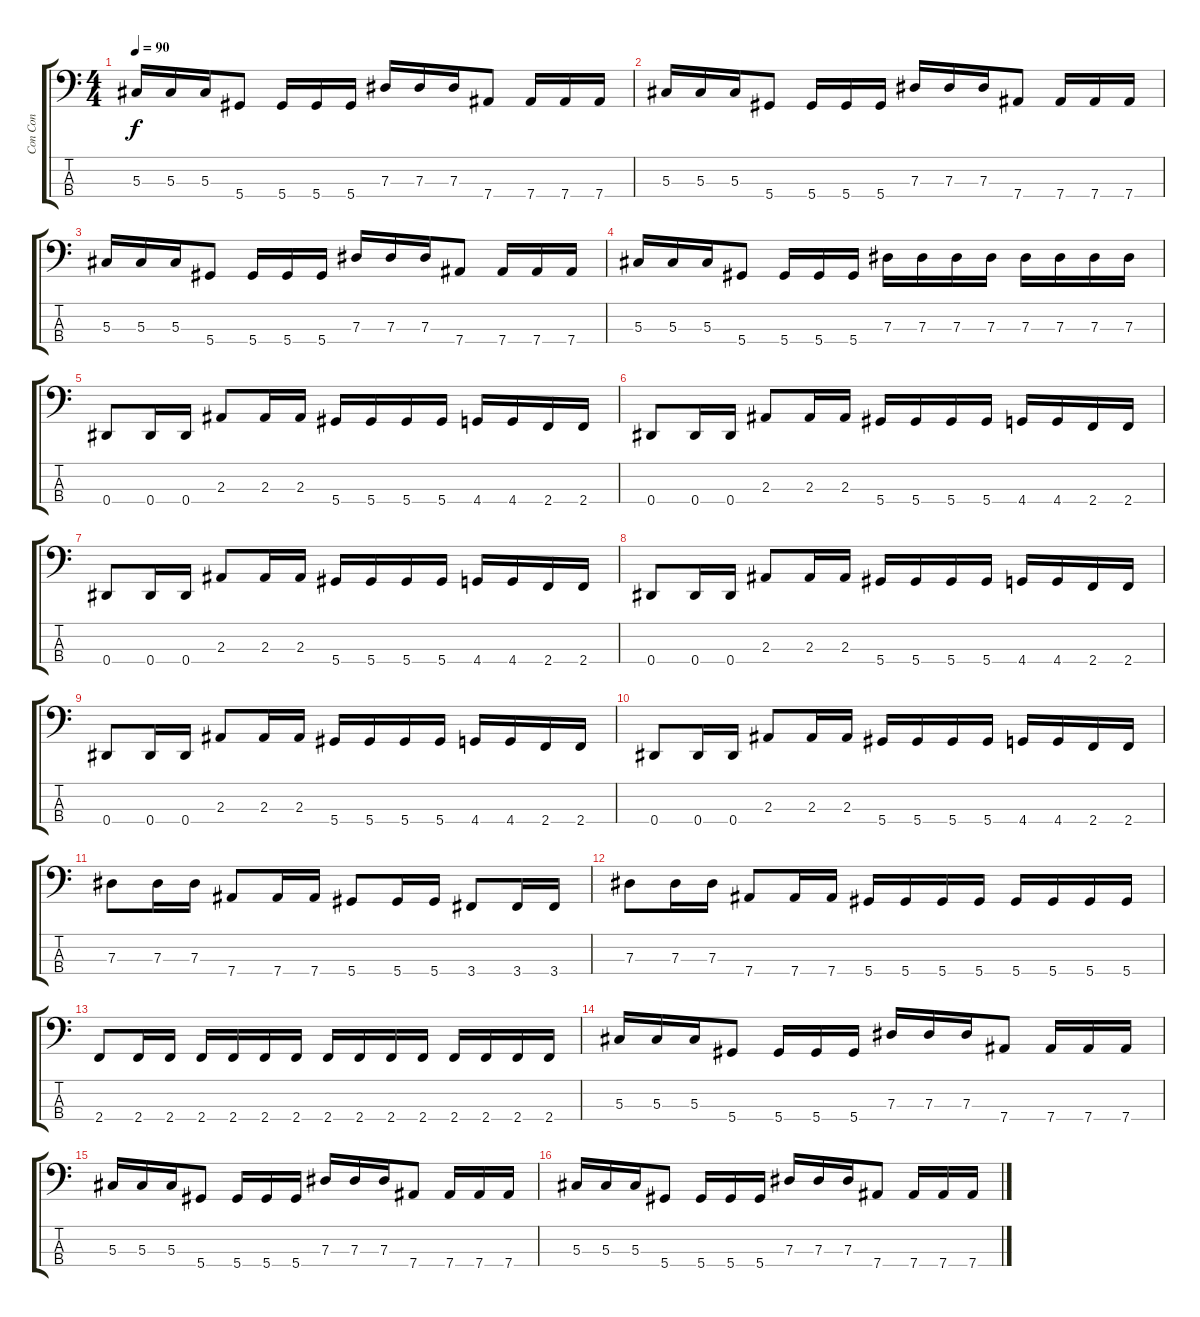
\track ("Con Con" "Con Con") {instrument electricbasspick}
\staff {score tabs}
\tuning (Gb2 Db2 Ab1 Eb1) {hide}
\ts (4 4)
\tempo 90
\clef f4
\ks c
5.3.16{dy f} 5.3.16 5.3.16 5.4.8 5.4.16 5.4.16 5.4.16 7.3.16 7.3.16 7.3.16 7.4.8 7.4.16 7.4.16 7.4.16 |
5.3.16 5.3.16 5.3.16 5.4.8 5.4.16 5.4.16 5.4.16 7.3.16 7.3.16 7.3.16 7.4.8 7.4.16 7.4.16 7.4.16 |
5.3.16 5.3.16 5.3.16 5.4.8 5.4.16 5.4.16 5.4.16 7.3.16 7.3.16 7.3.16 7.4.8 7.4.16 7.4.16 7.4.16 |
5.3.16 5.3.16 5.3.16 5.4.8 5.4.16 5.4.16 5.4.16 7.3.16 7.3.16 7.3.16 7.3.16 7.3.16 7.3.16 7.3.16 7.3.16 |
0.4.8 0.4.16 0.4.16 2.3.8 2.3.16 2.3.16 5.4.16 5.4.16 5.4.16 5.4.16 4.4.16 4.4.16 2.4.16 2.4.16 |
0.4.8 0.4.16 0.4.16 2.3.8 2.3.16 2.3.16 5.4.16 5.4.16 5.4.16 5.4.16 4.4.16 4.4.16 2.4.16 2.4.16 |
0.4.8 0.4.16 0.4.16 2.3.8 2.3.16 2.3.16 5.4.16 5.4.16 5.4.16 5.4.16 4.4.16 4.4.16 2.4.16 2.4.16 |
0.4.8 0.4.16 0.4.16 2.3.8 2.3.16 2.3.16 5.4.16 5.4.16 5.4.16 5.4.16 4.4.16 4.4.16 2.4.16 2.4.16 |
0.4.8 0.4.16 0.4.16 2.3.8 2.3.16 2.3.16 5.4.16 5.4.16 5.4.16 5.4.16 4.4.16 4.4.16 2.4.16 2.4.16 |
0.4.8 0.4.16 0.4.16 2.3.8 2.3.16 2.3.16 5.4.16 5.4.16 5.4.16 5.4.16 4.4.16 4.4.16 2.4.16 2.4.16 |
7.3.8 7.3.16 7.3.16 7.4.8 7.4.16 7.4.16 5.4.8 5.4.16 5.4.16 3.4.8 3.4.16 3.4.16 |
7.3.8 7.3.16 7.3.16 7.4.8 7.4.16 7.4.16 5.4.16 5.4.16 5.4.16 5.4.16 5.4.16 5.4.16 5.4.16 5.4.16 |
2.4.8 2.4.16 2.4.16 2.4.16 2.4.16 2.4.16 2.4.16 2.4.16 2.4.16 2.4.16 2.4.16 2.4.16 2.4.16 2.4.16 2.4.16 |
5.3.16 5.3.16 5.3.16 5.4.8 5.4.16 5.4.16 5.4.16 7.3.16 7.3.16 7.3.16 7.4.8 7.4.16 7.4.16 7.4.16 |
5.3.16 5.3.16 5.3.16 5.4.8 5.4.16 5.4.16 5.4.16 7.3.16 7.3.16 7.3.16 7.4.8 7.4.16 7.4.16 7.4.16 |
5.3.16 5.3.16 5.3.16 5.4.8 5.4.16 5.4.16 5.4.16 7.3.16 7.3.16 7.3.16 7.4.8 7.4.16 7.4.16 7.4.16
